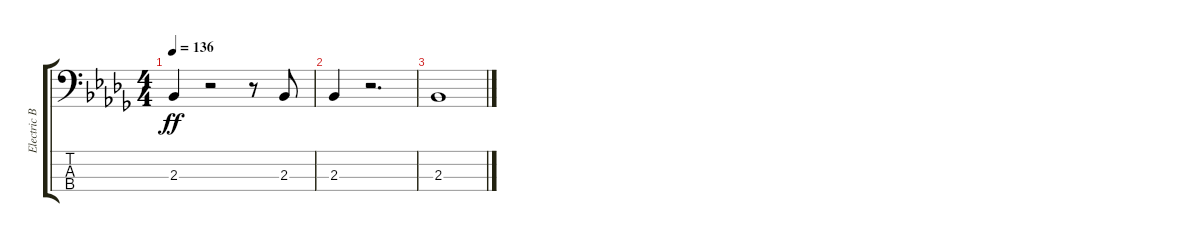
\track ("Electric Bass" "Electric B") {instrument electricbassfinger}
\staff {score tabs}
\tuning (Gb2 Db2 Ab1 Db1) {hide}
\ts (4 4)
\tempo 136
\clef f4
\ks db
2.3.4{dy ff} r.2 r.8 2.3.8 |
2.3.4 r.2{d} |
2.3.1
